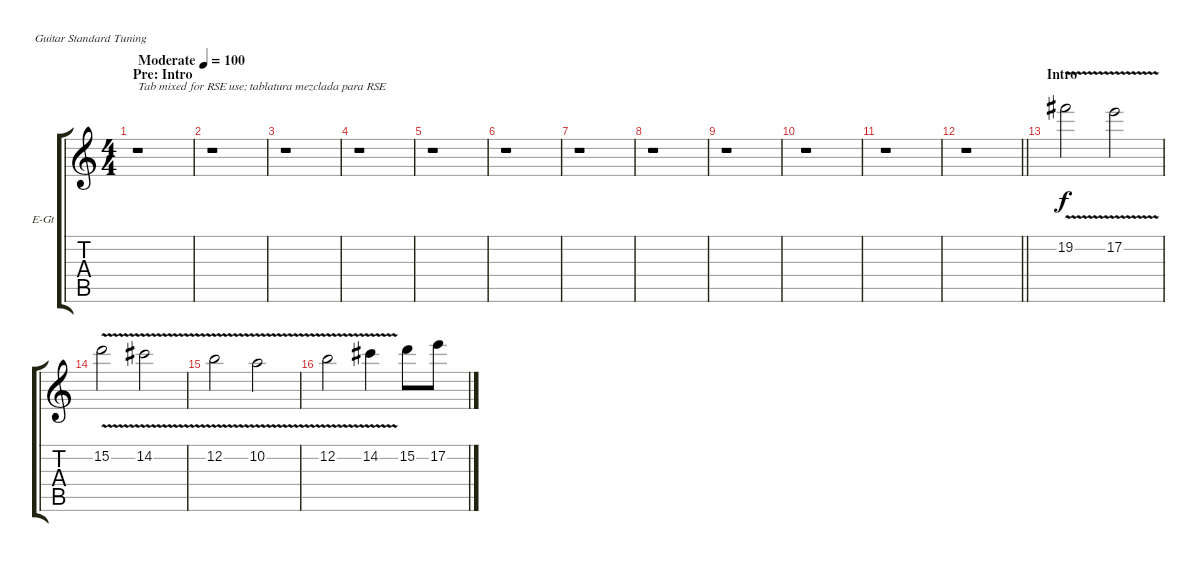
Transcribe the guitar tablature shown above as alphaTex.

\bracketExtendMode groupsimilarinstruments
\firstSystemTrackNameOrientation horizontal
\otherSystemsTrackNameOrientation horizontal
\track ("Guitarra Solist." "E-Gt") {instrument overdrivenguitar}
\staff {score tabs}
\tuning (E4 B3 G3 D3 A2 E2)
\ts (4 4)
\beaming (8 2 2 2 2)
\section ("" "Pre: Intro")
\tempo (100 "Moderate")
\clef g2
\ks c
r.1{txt "Tab mixed for RSE use; tablatura mezclada para RSE" dy f instrument overdrivenguitar} |
r.1 |
r.1 |
r.1 |
r.1 |
r.1 |
r.1 |
r.1 |
r.1 |
r.1 |
r.1 |
\barLineRight lightlight
r.1 |
\section ("" "Intro")
19.2{v}.2 17.2{v}.2 |
15.2{v}.2 14.2{v}.2 |
12.2{v}.2 10.2{v}.2 |
12.2{v}.2 14.2{v}.4 15.2.8 17.2.8
